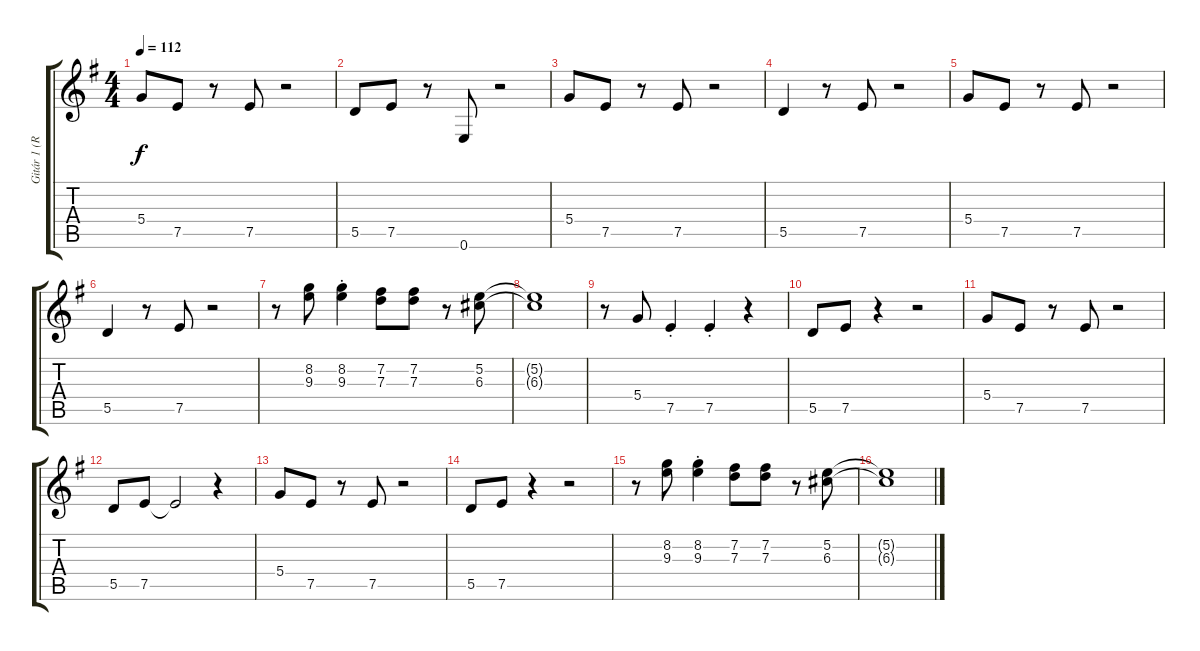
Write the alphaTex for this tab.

\track ("Gitár 1 (Ritchie Blackmore)" "Gitár 1 (R") {instrument distortionguitar}
\staff {score tabs}
\tuning (E4 B3 G3 D3 A2 E2) {hide}
\ts (4 4)
\tempo 112
\clef g2
\ks g
5.4.8{dy f} 7.5.8 r.8 7.5.8 r.2 |
5.5.8 7.5.8 r.8 0.6.8 r.2 |
5.4.8 7.5.8 r.8 7.5.8 r.2 |
5.5.4 r.8 7.5.8 r.2 |
5.4.8 7.5.8 r.8 7.5.8 r.2 |
5.5.4 r.8 7.5.8 r.2 |
r.8 (8.2 9.3).8 (8.2{st} 9.3{st}).4 (7.2 7.3).8 (7.2 7.3).8 r.8 (5.2 6.3).8 |
(5.2{t} 6.3{t}).1 |
r.8 5.4.8 7.5{st}.4 7.5{st}.4 r.4 |
5.5.8 7.5.8 r.4 r.2 |
5.4.8 7.5.8 r.8 7.5.8 r.2 |
5.5.8 7.5.8 7.5{t}.2 r.4 |
5.4.8 7.5.8 r.8 7.5.8 r.2 |
5.5.8 7.5.8 r.4 r.2 |
r.8 (8.2 9.3).8 (8.2{st} 9.3{st}).4 (7.2 7.3).8 (7.2 7.3).8 r.8 (5.2 6.3).8 |
(5.2{t} 6.3{t}).1
